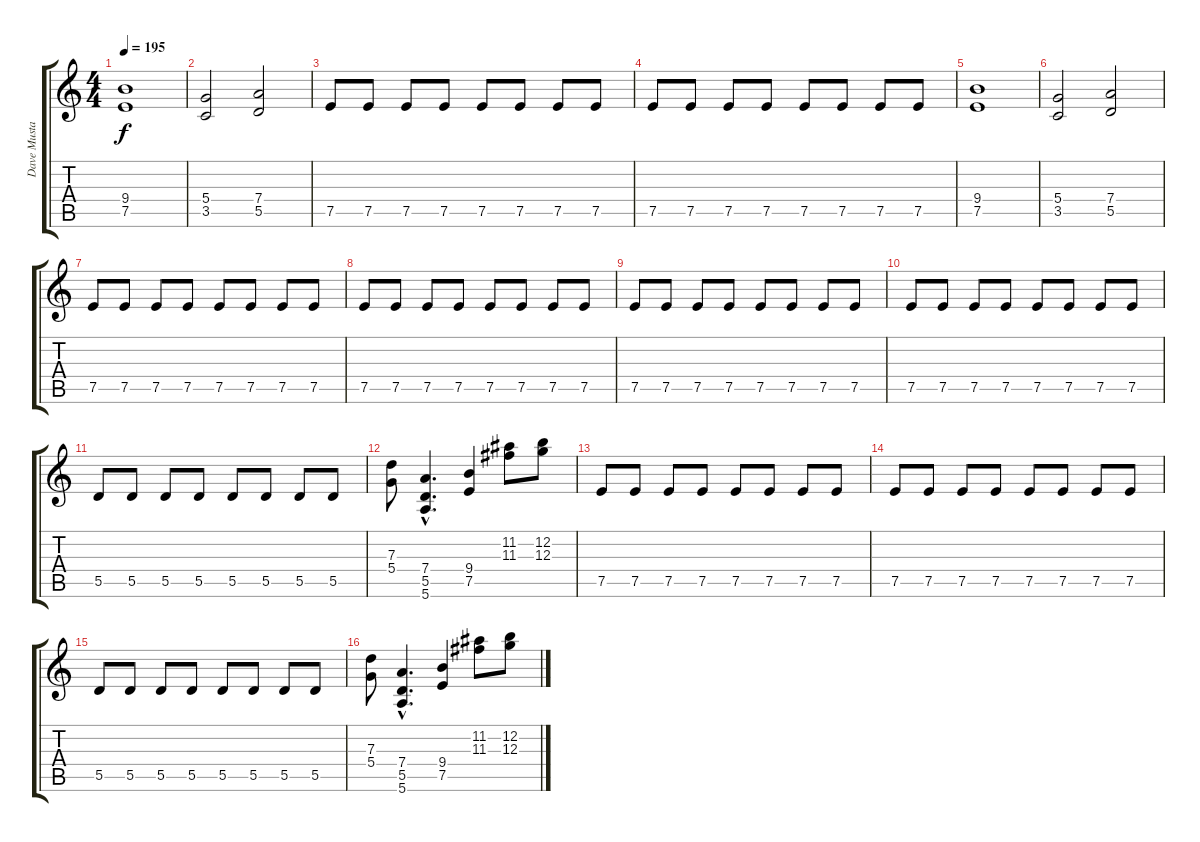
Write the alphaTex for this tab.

\track ("Dave Mustaine" "Dave Musta") {instrument distortionguitar}
\staff {score tabs}
\tuning (E4 B3 G3 D3 A2 E2) {hide}
\ts (4 4)
\tempo 195
\clef g2
\ks c
(9.4 7.5).1{dy f} |
(5.4 3.5).2 (7.4 5.5).2 |
7.5.8 7.5.8 7.5.8 7.5.8 7.5.8 7.5.8 7.5.8 7.5.8 |
7.5.8 7.5.8 7.5.8 7.5.8 7.5.8 7.5.8 7.5.8 7.5.8 |
(9.4 7.5).1 |
(5.4 3.5).2 (7.4 5.5).2 |
7.5.8 7.5.8 7.5.8 7.5.8 7.5.8 7.5.8 7.5.8 7.5.8 |
7.5.8 7.5.8 7.5.8 7.5.8 7.5.8 7.5.8 7.5.8 7.5.8 |
7.5.8 7.5.8 7.5.8 7.5.8 7.5.8 7.5.8 7.5.8 7.5.8 |
7.5.8 7.5.8 7.5.8 7.5.8 7.5.8 7.5.8 7.5.8 7.5.8 |
5.5.8 5.5.8 5.5.8 5.5.8 5.5.8 5.5.8 5.5.8 5.5.8 |
(7.3 5.4).8 (7.4{hac} 5.5{hac} 5.6{hac}).4{d} (9.4 7.5).4 (11.2 11.3).8 (12.2 12.3).8 |
7.5.8 7.5.8 7.5.8 7.5.8 7.5.8 7.5.8 7.5.8 7.5.8 |
7.5.8 7.5.8 7.5.8 7.5.8 7.5.8 7.5.8 7.5.8 7.5.8 |
5.5.8 5.5.8 5.5.8 5.5.8 5.5.8 5.5.8 5.5.8 5.5.8 |
(7.3 5.4).8 (7.4{hac} 5.5{hac} 5.6{hac}).4{d} (9.4 7.5).4 (11.2 11.3).8 (12.2 12.3).8
